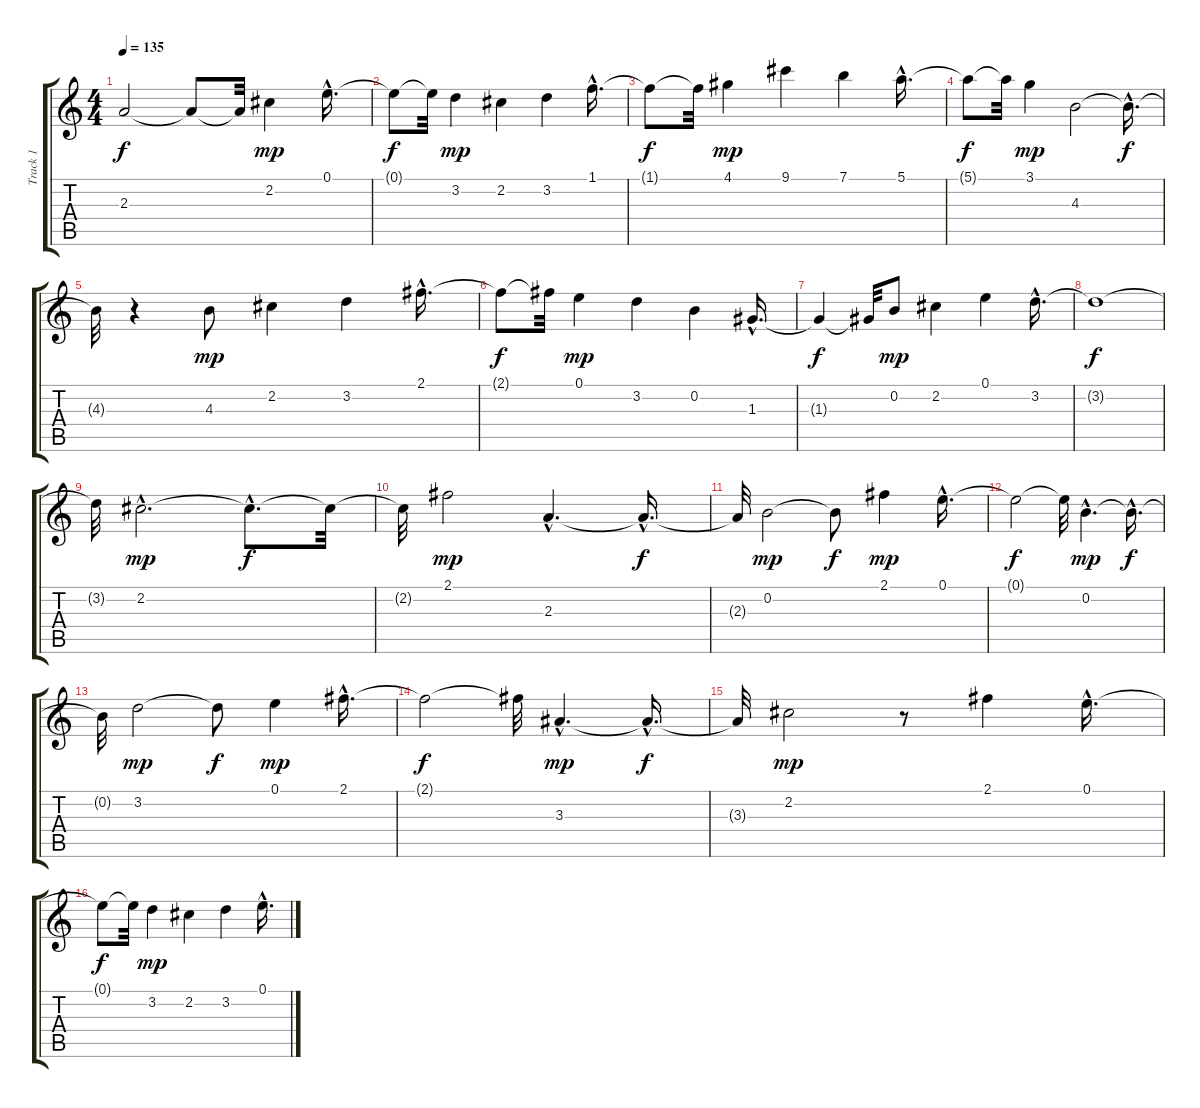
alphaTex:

\track ("Track 1" "Track 1") {instrument acousticguitarnylon}
\staff {score tabs}
\tuning (E4 B3 G3 D3 A2 E2) {hide}
\ts (4 4)
\tempo 135
\clef g2
\ks c
2.3{t}.2{dy f} 2.3{t}.8 2.3{t}.32 2.2.4{dy mp} 0.1{hac}.16{d} |
0.1{t}.8{dy f} 0.1{t}.32 3.2.4{dy mp} 2.2.4 3.2.4 1.1{hac}.16{d} |
1.1{t}.8{dy f} 1.1{t}.32 4.1.4{dy mp} 9.1.4 7.1.4 5.1{hac}.16{d} |
5.1{t}.8{dy f} 5.1{t}.32 3.1.4{dy mp} 4.3.2 4.3{hac t}.16{d dy f} |
4.3{t}.32 r.4 4.3.8{dy mp} 2.2.4 3.2.4 2.1{hac}.16{d} |
2.1{t}.8{dy f} 2.1{t}.32 0.1.4{dy mp} 3.2.4 0.2.4 1.3{hac}.16{d} |
1.3{t}.4{dy f} 1.3{t}.32 0.2.8{dy mp} 2.2.4 0.1.4 3.2{hac}.16{d} |
3.2{t}.1{dy f} |
3.2{t}.32 2.2{hac}.2{d dy mp} 2.2{hac t}.8{d dy f} 2.2{t}.32 |
2.2{t}.32 2.1.2{dy mp} 2.3{hac}.4{d} 2.3{hac t}.16{d dy f} |
2.3{t}.32 0.2.2{dy mp} 0.2{t}.8{dy f} 2.1.4{dy mp} 0.1{hac}.16{d} |
0.1{t}.2{dy f} 0.1{t}.32 0.2{hac}.4{d dy mp} 0.2{hac t}.16{d dy f} |
0.2{t}.32 3.2.2{dy mp} 3.2{t}.8{dy f} 0.1.4{dy mp} 2.1{hac}.16{d} |
2.1{t}.2{dy f} 2.1{t}.32 3.3{hac}.4{d dy mp} 3.3{hac t}.16{d dy f} |
3.3{t}.32 2.2.2{dy mp} r.8 2.1.4 0.1{hac}.16{d} |
0.1{t}.8{dy f} 0.1{t}.32 3.2.4{dy mp} 2.2.4 3.2.4 0.1{hac}.16{d}
